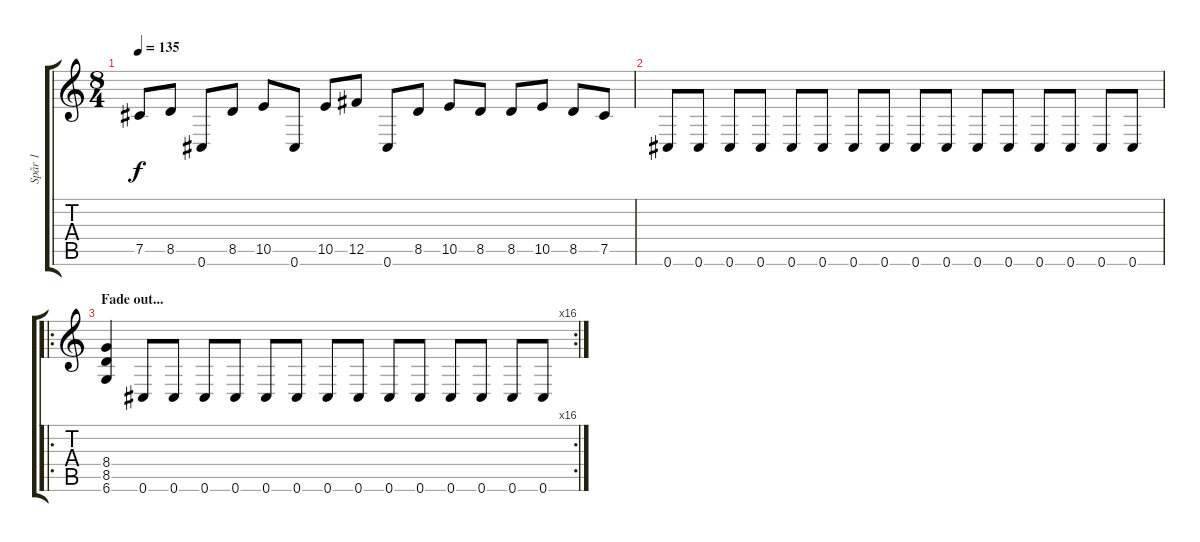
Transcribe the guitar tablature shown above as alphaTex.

\track ("Spår 1" "Spår 1") {instrument distortionguitar}
\staff {score tabs}
\tuning (Db4 Ab3 E3 B2 Gb2 Db2) {hide}
\ts (8 4)
\tempo 135
\clef g2
\ks c
7.5.8{dy f} 8.5.8 0.6.8 8.5.8 10.5.8 0.6.8 10.5.8 12.5.8 0.6.8 8.5.8 10.5.8 8.5.8 8.5.8 10.5.8 8.5.8 7.5.8 |
0.6.8 0.6.8 0.6.8 0.6.8 0.6.8 0.6.8 0.6.8 0.6.8 0.6.8 0.6.8 0.6.8 0.6.8 0.6.8 0.6.8 0.6.8 0.6.8 |
\ro
\rc 16
\section ("" "Fade out...")
(8.4 8.5 6.6).4 0.6.8 0.6.8 0.6.8 0.6.8 0.6.8 0.6.8 0.6.8 0.6.8 0.6.8 0.6.8 0.6.8 0.6.8 0.6.8 0.6.8
